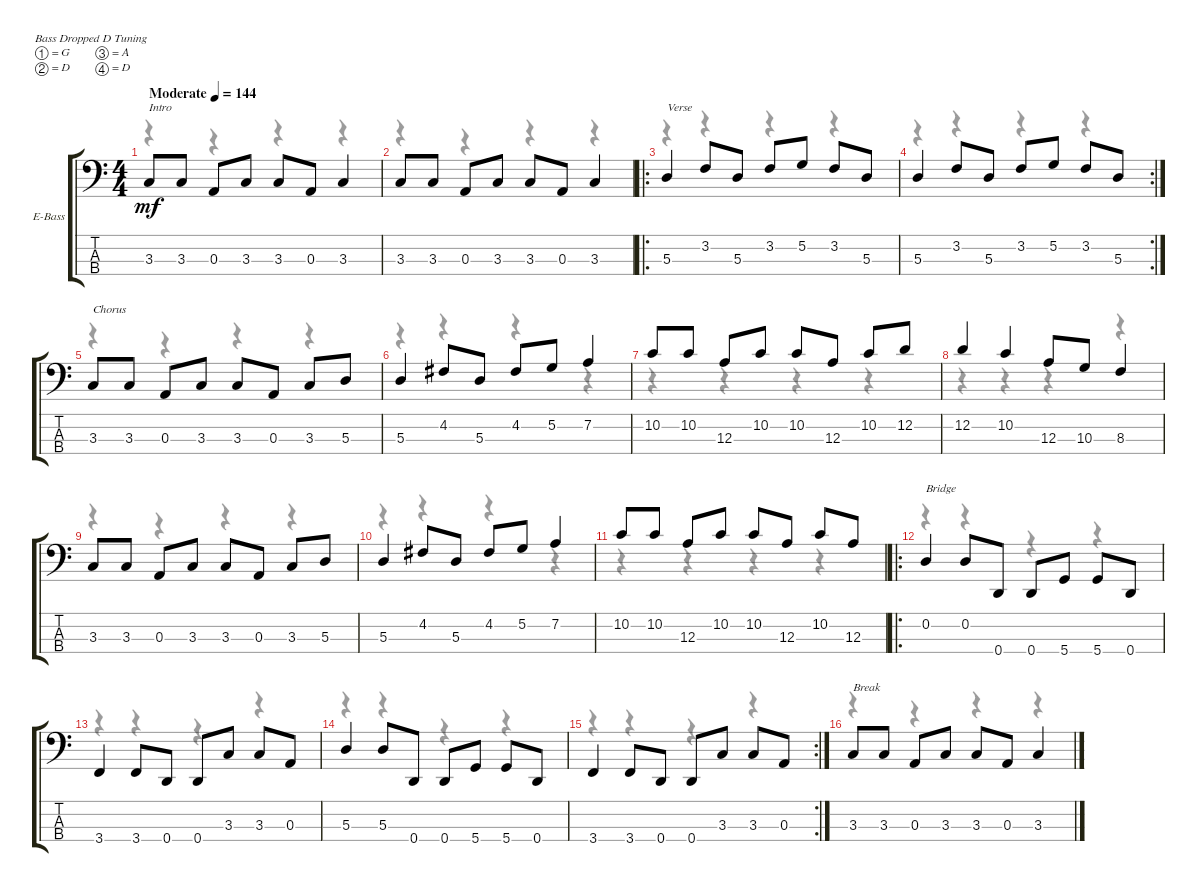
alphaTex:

\bracketExtendMode groupsimilarinstruments
\firstSystemTrackNameOrientation horizontal
\otherSystemsTrackNameOrientation horizontal
\track ("Bass" "E-Bass") {instrument electricbasspick}
\staff {score tabs}
\tuning (G2 D2 A1 D1)
\voice
\ts (4 4)
\beaming (8 2 2 2 2)
\tempo (144 "Moderate")
\clef f4
\ks c
3.3.8{txt "Intro" dy mf instrument electricbasspick} 3.3.8 0.3.8 3.3.8 3.3.8 0.3.8 3.3.4 |
3.3.8 3.3.8 0.3.8 3.3.8 3.3.8 0.3.8 3.3.4 |
\ro
5.3.4{txt "Verse"} 3.2.8 5.3.8 3.2.8 5.2.8 3.2.8 5.3.8 |
\rc 2
5.3.4 3.2.8 5.3.8 3.2.8 5.2.8 3.2.8 5.3.8 |
3.3.8{txt "Chorus"} 3.3.8 0.3.8 3.3.8 3.3.8 0.3.8 3.3.8 5.3.8 |
5.3.4 4.2.8 5.3.8 4.2.8 5.2.8 7.2.4 |
10.2.8 10.2.8 12.3.8 10.2.8 10.2.8 12.3.8 10.2.8 12.2.8 |
12.2.4 10.2.4 12.3.8 10.3.8 8.3.4 |
3.3.8 3.3.8 0.3.8 3.3.8 3.3.8 0.3.8 3.3.8 5.3.8 |
5.3.4 4.2.8 5.3.8 4.2.8 5.2.8 7.2.4 |
10.2.8 10.2.8 12.3.8 10.2.8 10.2.8 12.3.8 10.2.8 12.3.8 |
\ro
0.2.4{txt "Bridge"} 0.2.8 0.4.8 0.4.8 5.4.8 5.4.8 0.4.8 |
3.4.4 3.4.8 0.4.8 0.4.8 3.3.8 3.3.8 0.3.8 |
5.3.4 5.3.8 0.4.8 0.4.8 5.4.8 5.4.8 0.4.8 |
\rc 2
3.4.4 3.4.8 0.4.8 0.4.8 3.3.8 3.3.8 0.3.8 |
3.3.8{txt "Break"} 3.3.8 0.3.8 3.3.8 3.3.8 0.3.8 3.3.4
\voice
\clef f4
\ottava regular
\simile none
\ks c
r.4{dy mf} r.4 r.4 r.4 |
r.4 r.4 r.4 r.4 |
r.4 r.4 r.4 r.4 |
r.4 r.4 r.4 r.4 |
r.4 r.4 r.4 r.4 |
r.4 r.4 r.4 r.4 |
r.4 r.4 r.4 r.4 |
r.4 r.4 r.4 r.4 |
r.4 r.4 r.4 r.4 |
r.4 r.4 r.4 r.4 |
r.4 r.4 r.4 r.4 |
r.4 r.4 r.4 r.4 |
r.4 r.4 r.4 r.4 |
r.4 r.4 r.4 r.4 |
r.4 r.4 r.4 r.4 |
r.4 r.4 r.4 r.4
